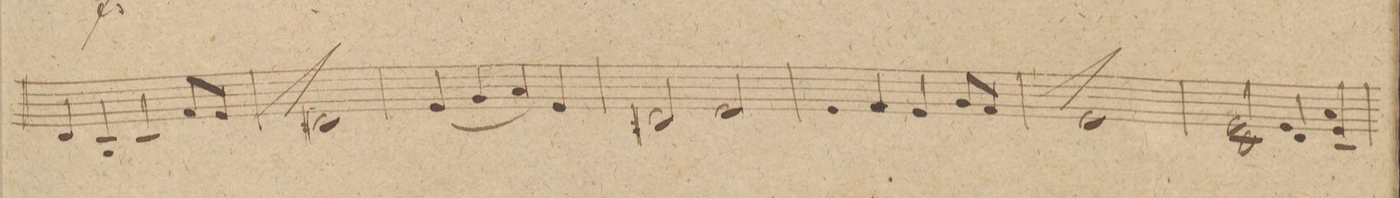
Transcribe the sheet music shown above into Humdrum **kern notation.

**kern	**dynam
*I"Violino IIdo	*
*clefG2	*
*k[f#c#g#]	*
*met(c|)	*
*M2/2	*
4d/	.
4B/	.
4c#/	.
8f#/L	.
8e/J	.
=202	=202
1d#X	>]
=203	=203
(4e/	.
4g#/	.
4a/)	.
4e/	.
=204	=204
2d#X/	.
[y2e/	.
=205	=205
4e/]	.
4f#/	.
4e/	.
8g#/L	.
8f#/J	.
=206	=206
1e	>]
=207	=207
2e 2c#/	.
4e 4d/	.
4a 4e 4c#/	.
=208	=208
*-	*-
